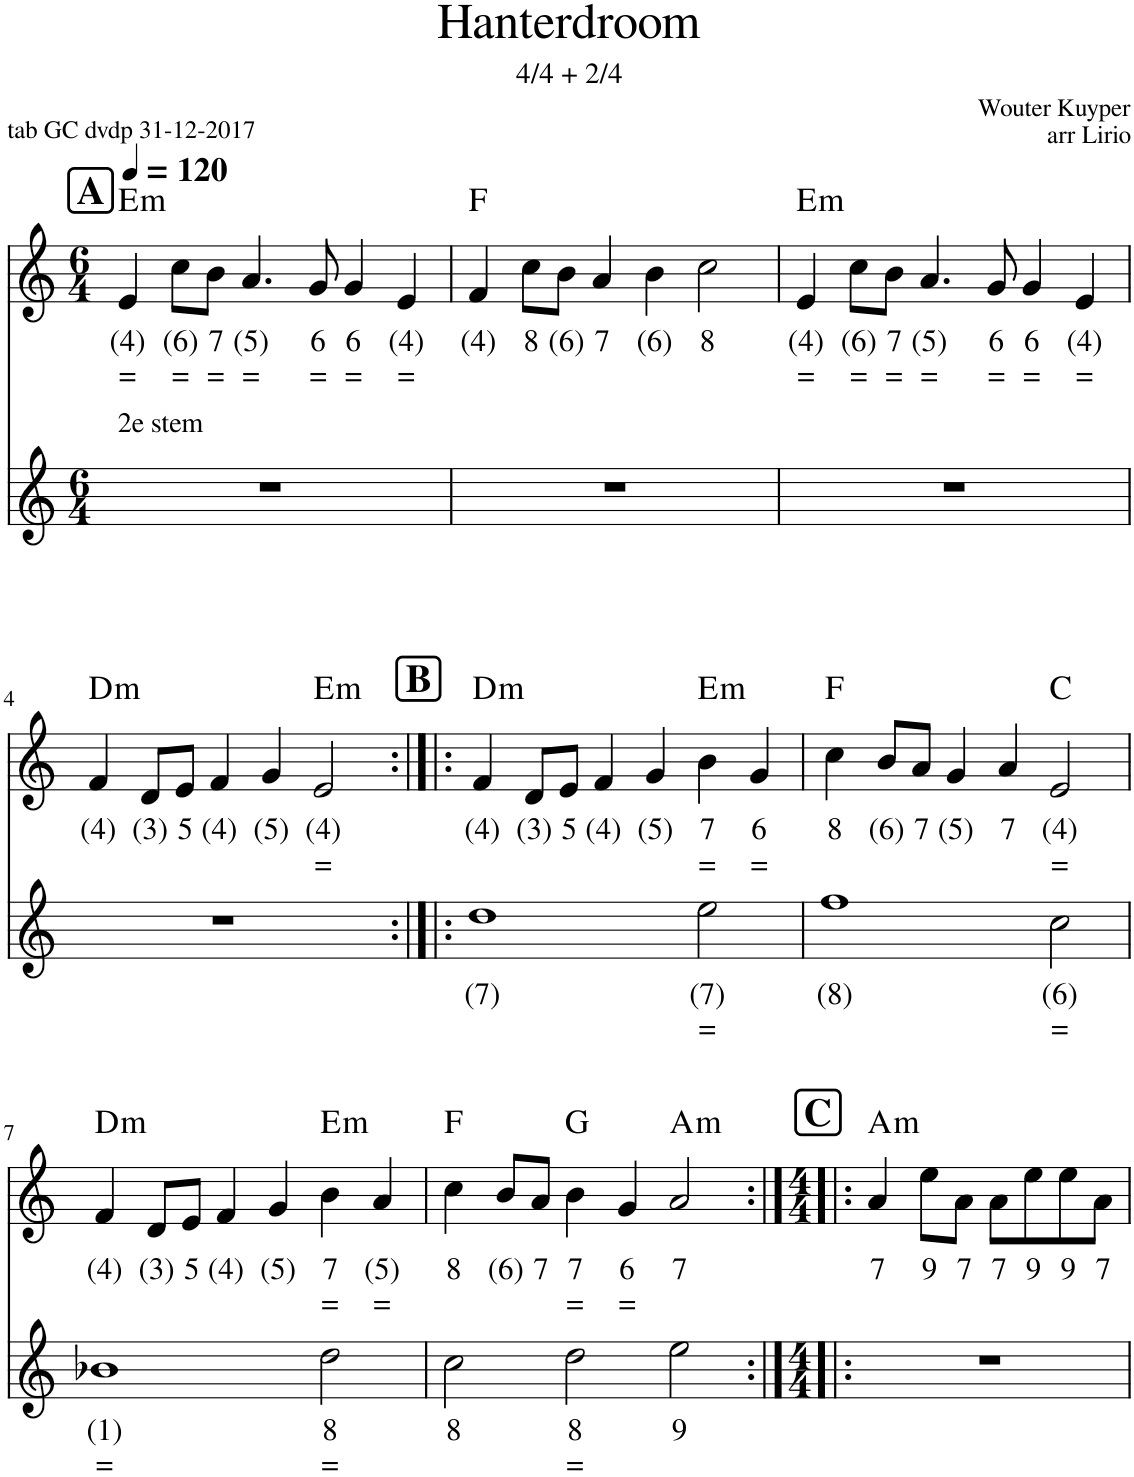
**kern	**text	**text	**kern	**text	**text	**harte
*part2	*part2	*part2	*part1	*part1	*part1	*part1
*staff2	*staff2	*staff2	*staff1	*staff1	*staff1	*
*I"Stem	*	*	*I"Stem	*	*	*
*clefG2	*	*	*clefG2	*	*	*
*k[]	*	*	*k[]	*	*	*
*M6/4	*	*	*M6/4	*	*	*
*MM120	*	*	*MM120	*	*	*
!!LO:REH:place=s1:a:B:cj:fs=14:t=A
=1	=1	=1	=1	=1	=1	=1
!LO:TX:a:t=2e stem	!	!	!	!	!	!
!	!	!	!	!LO:LY:b	!LO:LY:b	!LO:H:kt=m
1.r	.	.	4e/	(4)	=	E:min
!	!	!	!	!LO:LY:b	!LO:LY:b	!
.	.	.	8cc\L	(6)	=	.
!	!	!	!	!LO:LY:b	!LO:LY:b	!
.	.	.	8b\J	7	=	.
!	!	!	!	!LO:LY:b	!LO:LY:b	!
.	.	.	4.a/	(5)	=	.
!	!	!	!	!LO:LY:b	!LO:LY:b	!
.	.	.	8g/	6	=	.
!	!	!	!	!LO:LY:b	!LO:LY:b	!
.	.	.	4g/	6	=	.
!	!	!	!	!LO:LY:b	!LO:LY:b	!
.	.	.	4e/	(4)	=	.
=2	=2	=2	=2	=2	=2	=2
!	!	!	!	!LO:LY:b	!	!
1.r	.	.	4f/	(4)	.	F:maj
!	!	!	!	!LO:LY:b	!	!
.	.	.	8cc\L	8	.	.
!	!	!	!	!LO:LY:b	!	!
.	.	.	8b\J	(6)	.	.
!	!	!	!	!LO:LY:b	!	!
.	.	.	4a/	7	.	.
!	!	!	!	!LO:LY:b	!	!
.	.	.	4b\	(6)	.	.
!	!	!	!	!LO:LY:b	!	!
.	.	.	2cc\	8	.	.
=3	=3	=3	=3	=3	=3	=3
!	!	!	!	!LO:LY:b	!LO:LY:b	!LO:H:kt=m
1.r	.	.	4e/	(4)	=	E:min
!	!	!	!	!LO:LY:b	!LO:LY:b	!
.	.	.	8cc\L	(6)	=	.
!	!	!	!	!LO:LY:b	!LO:LY:b	!
.	.	.	8b\J	7	=	.
!	!	!	!	!LO:LY:b	!LO:LY:b	!
.	.	.	4.a/	(5)	=	.
!	!	!	!	!LO:LY:b	!LO:LY:b	!
.	.	.	8g/	6	=	.
!	!	!	!	!LO:LY:b	!LO:LY:b	!
.	.	.	4g/	6	=	.
!	!	!	!	!LO:LY:b	!LO:LY:b	!
.	.	.	4e/	(4)	=	.
!!LO:LB:g=z
=4	=4	=4	=4	=4	=4	=4
!	!	!	!	!LO:LY:b	!	!LO:H:kt=m
1.r	.	.	4f/	(4)	.	D:min
!	!	!	!	!LO:LY:b	!	!
.	.	.	8d/L	(3)	.	.
!	!	!	!	!LO:LY:b	!	!
.	.	.	8e/J	5	.	.
!	!	!	!	!LO:LY:b	!	!
.	.	.	4f/	(4)	.	.
!	!	!	!	!LO:LY:b	!	!
.	.	.	4g/	(5)	.	.
!	!	!	!	!LO:LY:b	!LO:LY:b	!LO:H:kt=m
.	.	.	2e/	(4)	=	E:min
!!LO:REH:place=s1:a:B:cj:fs=14:t=B
=5:|!|:	=5:|!|:	=5:|!|:	=5:|!|:	=5:|!|:	=5:|!|:	=5:|!|:
!	!LO:LY:b	!	!	!LO:LY:b	!	!LO:H:kt=m
1dd	(7)	.	4f/	(4)	.	D:min
!	!	!	!	!LO:LY:b	!	!
.	.	.	8d/L	(3)	.	.
!	!	!	!	!LO:LY:b	!	!
.	.	.	8e/J	5	.	.
!	!	!	!	!LO:LY:b	!	!
.	.	.	4f/	(4)	.	.
!	!	!	!	!LO:LY:b	!	!
.	.	.	4g/	(5)	.	.
!	!LO:LY:b	!LO:LY:b	!	!LO:LY:b	!LO:LY:b	!LO:H:kt=m
2ee\	(7)	=	4b\	7	=	E:min
!	!	!	!	!LO:LY:b	!LO:LY:b	!
.	.	.	4g/	6	=	.
=6	=6	=6	=6	=6	=6	=6
!	!LO:LY:b	!	!	!LO:LY:b	!	!
1ff	(8)	.	4cc\	8	.	F:maj
!	!	!	!	!LO:LY:b	!	!
.	.	.	8b/L	(6)	.	.
!	!	!	!	!LO:LY:b	!	!
.	.	.	8a/J	7	.	.
!	!	!	!	!LO:LY:b	!	!
.	.	.	4g/	(5)	.	.
!	!	!	!	!LO:LY:b	!	!
.	.	.	4a/	7	.	.
!	!LO:LY:b	!LO:LY:b	!	!LO:LY:b	!LO:LY:b	!
2cc\	(6)	=	2e/	(4)	=	C:maj
!!LO:LB:g=z
=7	=7	=7	=7	=7	=7	=7
!	!LO:LY:b	!LO:LY:b	!	!LO:LY:b	!	!LO:H:kt=m
1b-X	(1)	=	4f/	(4)	.	D:min
!	!	!	!	!LO:LY:b	!	!
.	.	.	8d/L	(3)	.	.
!	!	!	!	!LO:LY:b	!	!
.	.	.	8e/J	5	.	.
!	!	!	!	!LO:LY:b	!	!
.	.	.	4f/	(4)	.	.
!	!	!	!	!LO:LY:b	!	!
.	.	.	4g/	(5)	.	.
!	!LO:LY:b	!LO:LY:b	!	!LO:LY:b	!LO:LY:b	!LO:H:kt=m
2dd\	8	=	4b\	7	=	E:min
!	!	!	!	!LO:LY:b	!LO:LY:b	!
.	.	.	4a/	(5)	=	.
=8	=8	=8	=8	=8	=8	=8
!	!LO:LY:b	!	!	!LO:LY:b	!	!
2cc\	8	.	4cc\	8	.	F:maj
!	!	!	!	!LO:LY:b	!	!
.	.	.	8b/L	(6)	.	.
!	!	!	!	!LO:LY:b	!	!
.	.	.	8a/J	7	.	.
!	!LO:LY:b	!LO:LY:b	!	!LO:LY:b	!LO:LY:b	!
2dd\	8	=	4b\	7	=	G:maj
!	!	!	!	!LO:LY:b	!LO:LY:b	!
.	.	.	4g/	6	=	.
!	!LO:LY:b	!	!	!LO:LY:b	!	!LO:H:kt=m
2ee\	9	.	2a/	7	.	A:min
!!LO:REH:place=s1:a:B:cj:fs=14:t=C
=9:|!|:	=9:|!|:	=9:|!|:	=9:|!|:	=9:|!|:	=9:|!|:	=9:|!|:
*M4/4	*	*	*M4/4	*	*	*
!	!	!	!	!LO:LY:b	!	!LO:H:kt=m
1r	.	.	4a/	7	.	A:min
!	!	!	!	!LO:LY:b	!	!
.	.	.	8ee\L	9	.	.
!	!	!	!	!LO:LY:b	!	!
.	.	.	8a\J	7	.	.
!	!	!	!	!LO:LY:b	!	!
.	.	.	8a\L	7	.	.
!	!	!	!	!LO:LY:b	!	!
.	.	.	8ee\	9	.	.
!	!	!	!	!LO:LY:b	!	!
.	.	.	8ee\	9	.	.
!	!	!	!	!LO:LY:b	!	!
.	.	.	8a\J	7	.	.
=	=	=	=	=	=	=
*-	*-	*-	*-	*-	*-	*-
